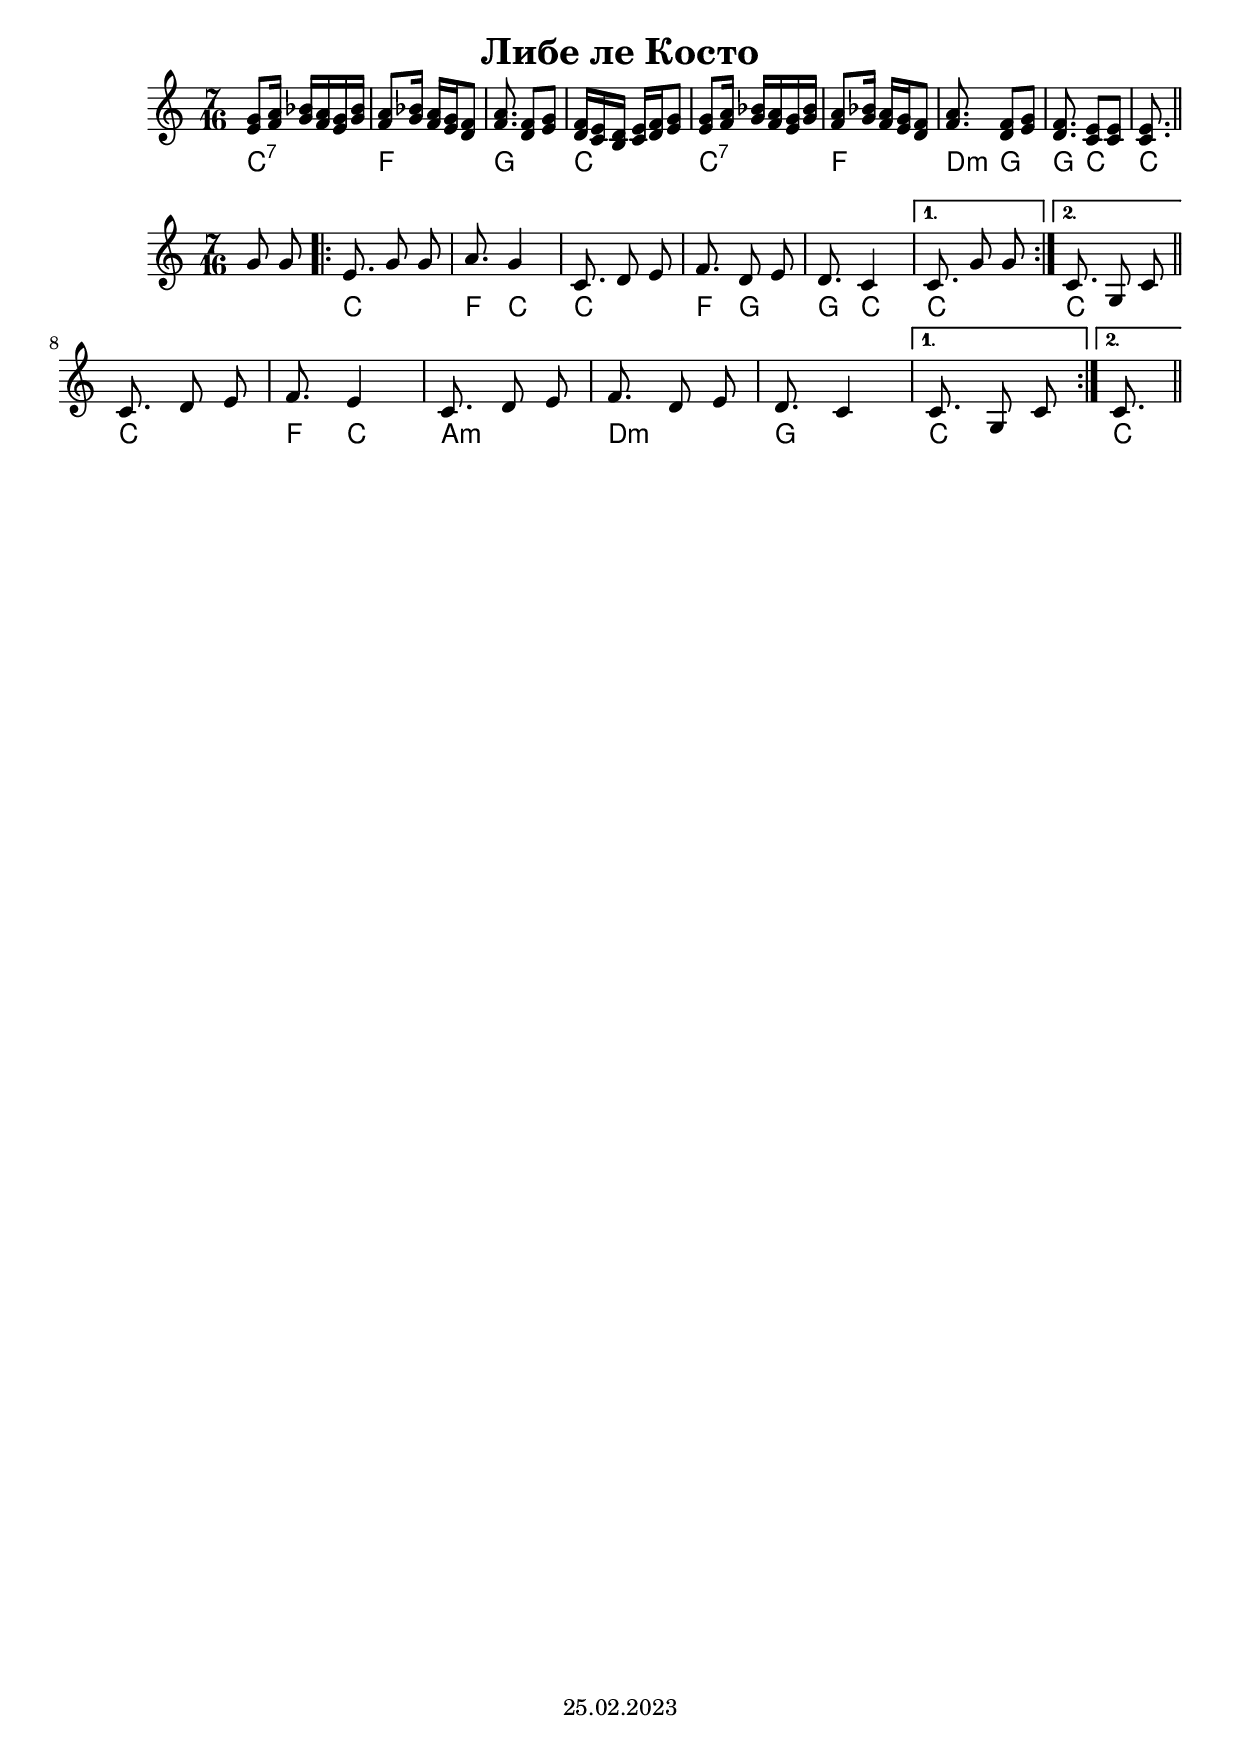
\version "2.22.1"
\include "deutsch.ly"

instrumentalUpper = \relative c'' {
  \clef treble
  \key c \major
  \time 7/16
  \set Timing.beatStructure = #'(3 4)

  g8 a16 b a g b | a8 b16 a g f8 | a8. f8 g | f16 e d e f g8 |
  g8 a16 b a g b | a8 b16 a g f8 | a8. f8 g | f8. e8 e | \partial 8. e8. | \bar "||"
}
instrumentalLower = \relative c' {
  \clef treble
  \key c \major
  \time 7/16
  \set Timing.beatStructure = #'(3 4)

  e8 f16 g f e g | f8 g16 f e d8 | f8. d8 e | d16 c h c16 d e8 |
  e8 f16 g f e g | f8 g16 f e d8 | f8. d8 e | d8. c8 c | \partial 8. c8. | \bar "||"
}

instrumentalChords = \chordmode {
  \germanChords

  c4..:7 |
  f4.. |
  g4.. |
  c4.. |

  c4..:7 |
  f4.. |
  d8.:m g4 |
  g8. c4 |
  c8. |
}


vocal = \relative c'' {
  \clef treble
  \key c \major
  \time 7/16
  \set Timing.beatStructure = #'(3 2 2)

  \partial 4 g8 g |
  \repeat volta 2 {
    e8. g8 g | a8. g4 | c,8. d8 e | f8. d8 e | d8. c4 |
  }
  \alternative {
    { c8. g'8 g | }
    { c,8. g8 c | \bar "||" }
  }
  \break

  \repeat volta 2 {
    c8. d8 e | f8. e4 | c8. d8 e | f8. d8 e | d8. c4 |
  }
  \alternative {
    { c8. g8 c | }
    { \partial 8. c8. | \bar "||" }
  }
}

vocalChords = \chordmode {
  \germanChords

  \partial 4 s4 |
  c4.. | f8. c4 | c4.. | f8. g4 | g8. c4 |
  c4.. |
  c4.. |

  c4.. | f8. c4 | a4..:m | d4..:m | g4.. |
  c4.. |
  \partial 8. c8. |
}

\header {
  title = "Либе ле Косто"
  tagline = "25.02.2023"
}

\score {
  <<
    \new Staff {
      \context Voice = sop {
        <<
          \instrumentalUpper
          \instrumentalLower
        >>
      }
    }
    \new ChordNames \instrumentalChords
  >>
}

\score {
  <<
    \new Staff \vocal
    \new ChordNames \vocalChords
  >>
}
